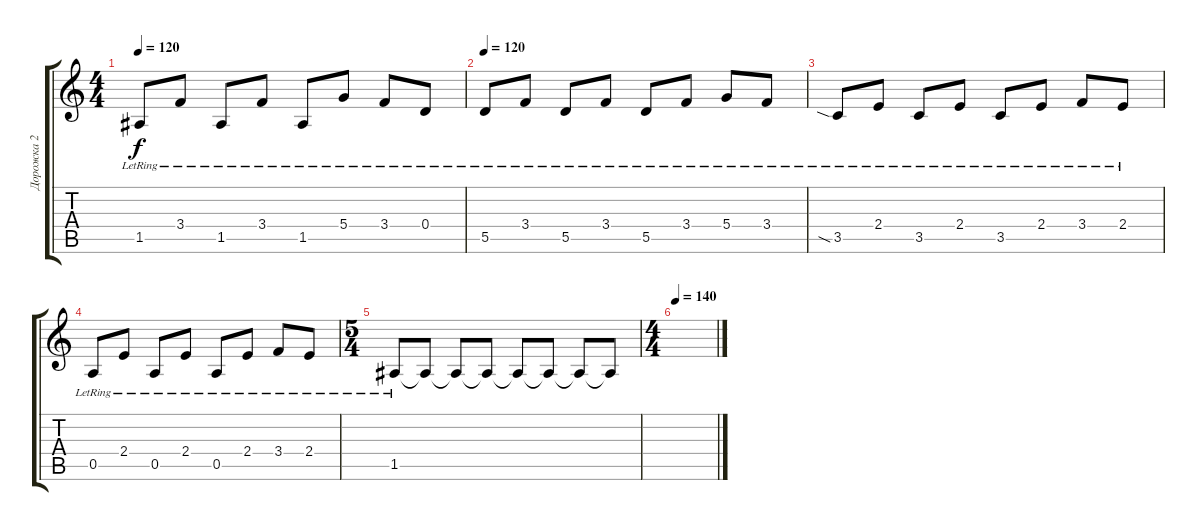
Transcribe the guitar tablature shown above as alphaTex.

\track ("Дорожка 2" "Дорожка 2") {instrument electricguitarclean}
\staff {score tabs}
\tuning (E4 B3 G3 D3 A2 E2) {hide}
\ts (4 4)
\tempo 120
\clef g2
\ks c
1.5{lr}.8{dy f} 3.4{lr}.8 1.5{lr}.8 3.4{lr}.8 1.5{lr}.8 5.4{lr}.8 3.4{lr}.8 0.4{lr}.8 |
\tempo 120
5.5{lr}.8 3.4{lr}.8 5.5{lr}.8 3.4{lr}.8 5.5{lr}.8 3.4{lr}.8 5.4{lr}.8 3.4{lr}.8 |
3.5{sia lr}.8 2.4{lr}.8 3.5{lr}.8 2.4{lr}.8 3.5{lr}.8 2.4{lr}.8 3.4{lr}.8 2.4{lr}.8 |
0.5{lr}.8 2.4{lr}.8 0.5{lr}.8 2.4{lr}.8 0.5{lr}.8 2.4{lr}.8 3.4{lr}.8 2.4{lr}.8 |
\ts (5 4)
1.5{lr}.8 1.5{t}.8 1.5{t}.8 1.5{t}.8 1.5{t}.8 1.5{t}.8 1.5{t}.8 1.5{t}.8 |
\ts (4 4)
\tempo 140
